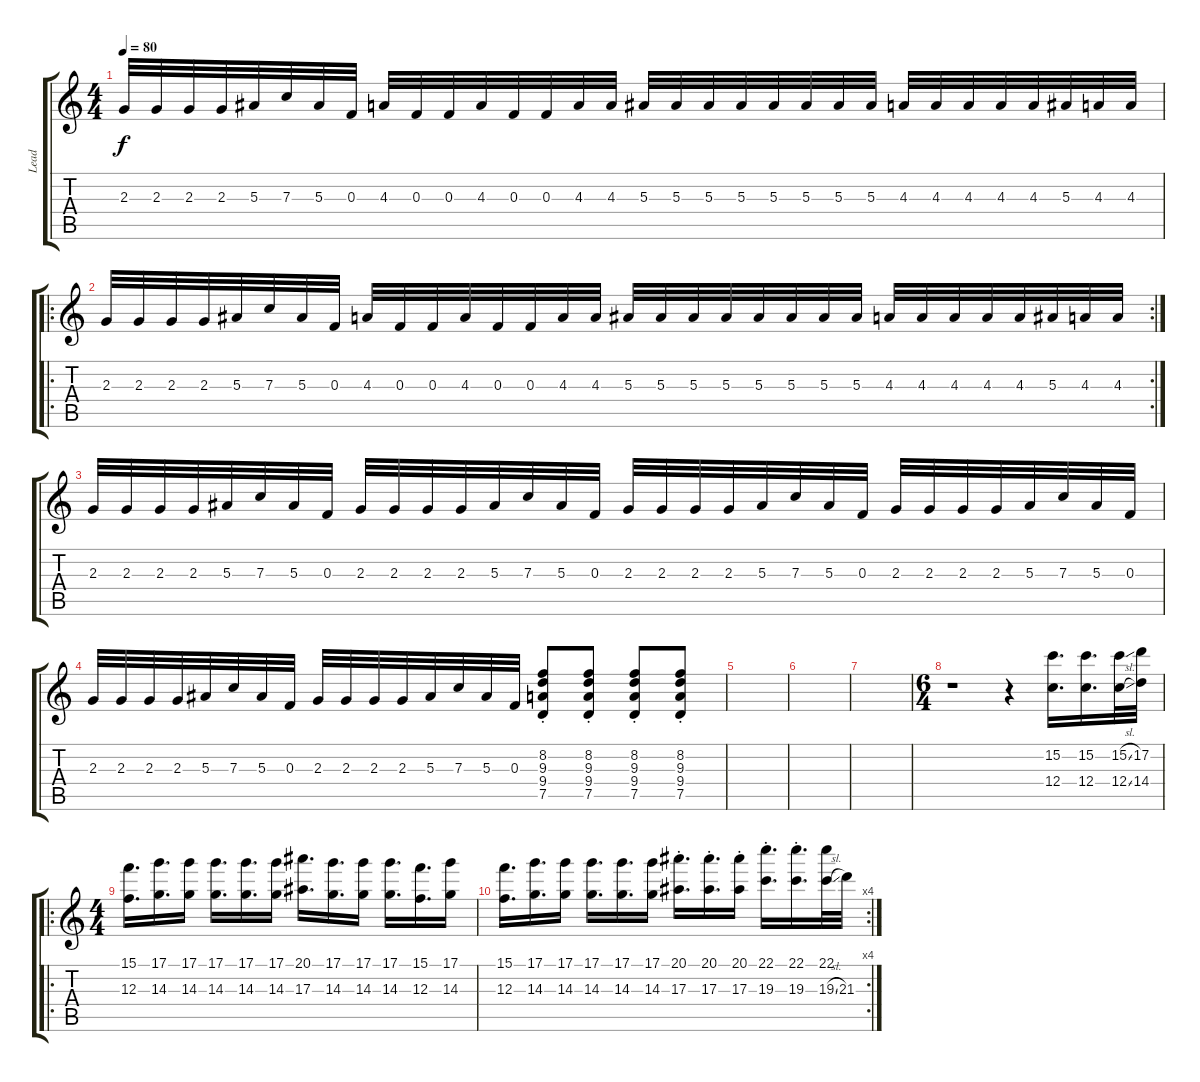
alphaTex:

\track ("Lead" "Lead") {instrument distortionguitar}
\staff {score tabs}
\tuning (D4 A3 F3 C3 G2 D2) {hide}
\ts (4 4)
\tempo 80
\clef g2
\ks c
2.3.32{dy f} 2.3.32 2.3.32 2.3.32 5.3.32 7.3.32 5.3.32 0.3.32 4.3.32 0.3.32 0.3.32 4.3.32 0.3.32 0.3.32 4.3.32 4.3.32 5.3.32 5.3.32 5.3.32 5.3.32 5.3.32 5.3.32 5.3.32 5.3.32 4.3.32 4.3.32 4.3.32 4.3.32 4.3.32 5.3.32 4.3.32 4.3.32 |
\ro
\rc 2
2.3.32 2.3.32 2.3.32 2.3.32 5.3.32 7.3.32 5.3.32 0.3.32 4.3.32 0.3.32 0.3.32 4.3.32 0.3.32 0.3.32 4.3.32 4.3.32 5.3.32 5.3.32 5.3.32 5.3.32 5.3.32 5.3.32 5.3.32 5.3.32 4.3.32 4.3.32 4.3.32 4.3.32 4.3.32 5.3.32 4.3.32 4.3.32 |
2.3.32 2.3.32 2.3.32 2.3.32 5.3.32 7.3.32 5.3.32 0.3.32 2.3.32 2.3.32 2.3.32 2.3.32 5.3.32 7.3.32 5.3.32 0.3.32 2.3.32 2.3.32 2.3.32 2.3.32 5.3.32 7.3.32 5.3.32 0.3.32 2.3.32 2.3.32 2.3.32 2.3.32 5.3.32 7.3.32 5.3.32 0.3.32 |
2.3.32 2.3.32 2.3.32 2.3.32 5.3.32 7.3.32 5.3.32 0.3.32 2.3.32 2.3.32 2.3.32 2.3.32 5.3.32 7.3.32 5.3.32 0.3.32 (8.2 9.3 9.4 7.5{st}).8 (8.2 9.3 9.4 7.5{st}).8 (8.2 9.3 9.4{st} 7.5).8 (8.2 9.3 9.4 7.5{st}).8 |
|
|
|
\ts (6 4)
r.1 r.4 (15.2 12.4).16{d} (15.2 12.4).16{d} (15.2{sl} 12.4{sl}).32 (17.2 14.4).32 |
\ro
\ts (4 4)
(15.1 12.3).16{d} (17.1 14.3).16{d} (17.1 14.3).16 (17.1 14.3).16{d} (17.1 14.3).16{d} (17.1 14.3).16 (20.1 17.3).16{d} (17.1 14.3).16{d} (17.1 14.3).16 (17.1 14.3).16{d} (15.1 12.3).16{d} (17.1 14.3).16 |
\rc 4
(15.1 12.3).16{d} (17.1 14.3).16{d} (17.1 14.3).16 (17.1 14.3).16{d} (17.1 14.3).16{d} (17.1 14.3).16 (20.1 17.3{st}).16{d} (20.1 17.3{st}).16{d} (20.1 17.3{st}).16 (22.1 19.3{st}).16{d} (22.1 19.3{st}).16{d} (22.1 19.3{sl}).32 21.3.32
